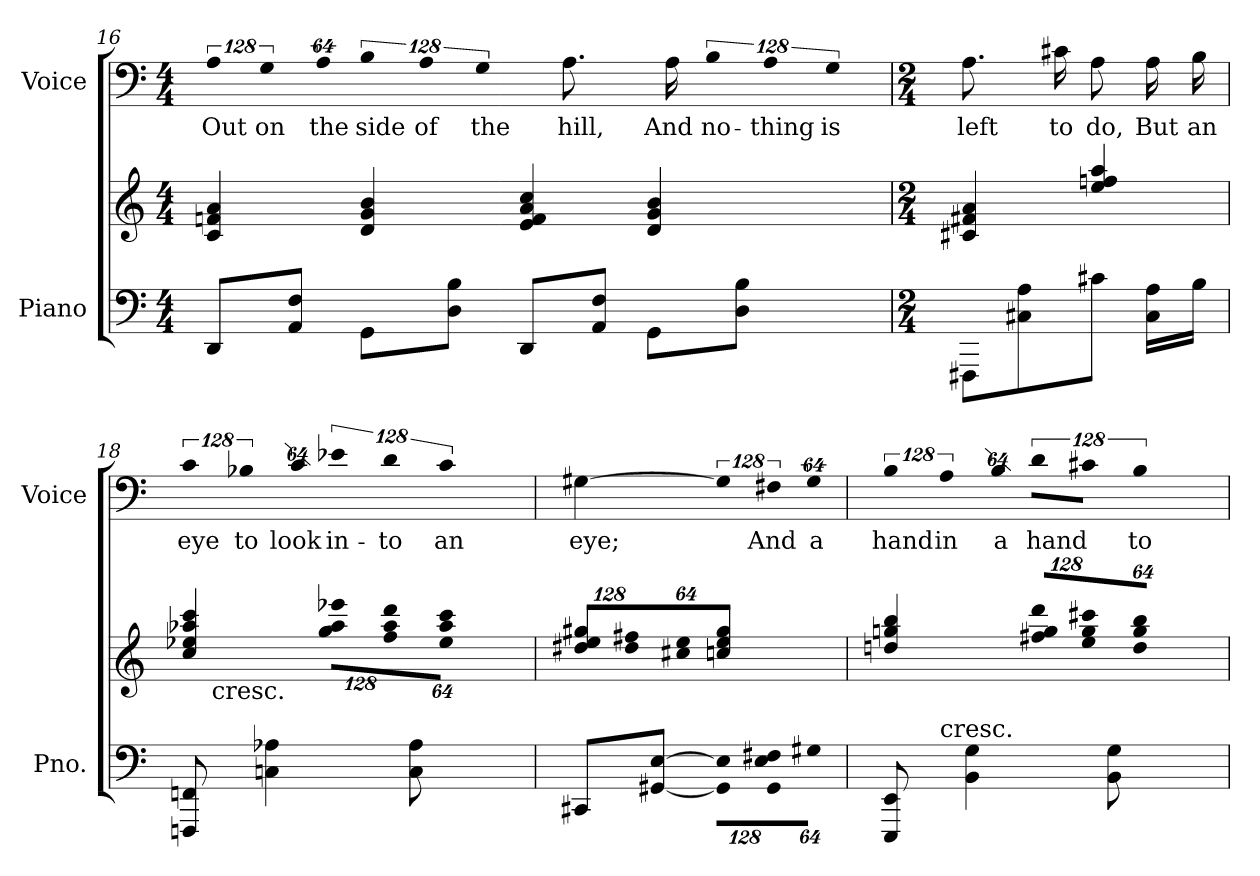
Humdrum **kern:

**kern	**kern	**kern	**text
*part2	*part2	*part1	*part1
*staff3	*staff2	*staff1	*staff1
*I"Piano	*	*I"Voice	*
*I'Pno.	*	*I'Voice	*
!!LO:LB:g=z
*clefF4	*clefG2	*clefF4	*
*k[]	*k[]	*k[]	*
*C:	*C:	*C:	*
*M4/4	*M4/4	*M4/4	*
=16	=16	=16	=16
!	!	!LO:N:vis=8	!
!	!	!	!LO:LY:b:color=#000000
8DDi/L	4ci/ 4fni 4ai	1024%85Ai\	Out
!	!	!LO:N:vis=8	!
!	!	!	!LO:LY:b:color=#000000
.	.	1024%85Gi\	on
8AAi/ 8FiJ	.	.	.
!	!	!LO:N:vis=8	!
!	!	!	!LO:LY:b:color=#000000
.	.	512%43Ai\	the
!	!	!LO:N:vis=8	!
!	!	!	!LO:LY:b:color=#000000
8GGi\L	4di/ 4gi 4bi	1024%85Bi\	side
!	!	!LO:N:vis=8	!
!	!	!	!LO:LY:b:color=#000000
.	.	1024%85Ai\	of
8Di\ 8BiJ	.	.	.
!	!	!LO:N:vis=8	!
!	!	!	!LO:LY:b:color=#000000
.	.	512%43Gi\	the
!	!	!	!LO:LY:b:color=#000000
8DDi/L	4ei/ 4fi 4ai 4cci	8.Ai\	hill,
8AAi/ 8FiJ	.	.	.
!	!	!	!LO:LY:b:color=#000000
.	.	16Ai\	And
!	!	!LO:N:vis=8	!
!	!	!	!LO:LY:b:color=#000000
8GGi\L	4di/ 4gi 4bi	1024%85Bi\	no-
!	!	!LO:N:vis=8	!
!	!	!	!LO:LY:b:color=#000000
.	.	1024%85Ai\	-thing
8Di\ 8BiJ	.	.	.
!	!	!LO:N:vis=8	!
!	!	!	!LO:LY:b:color=#000000
.	.	512%43Gi\	is
=17	=17	=17	=17
*M2/4	*M2/4	*M2/4	*
!	!	!	!LO:LY:b:color=#000000
8FFF#Xi\L	4c#Xi/ 4f#Xi 4ai	8.Ai\	left
*X8ba	*	*	*
8C#Xi\ 8Ai	.	.	.
!	!	!	!LO:LY:b:color=#000000
.	.	16c#Xi\	to
*	*8ba	*	*
!	!	!	!LO:LY:b:color=#000000
8c#Xi\J	4ei/ 4fni 4ai	8Ai\	do,
!	!	!	!LO:LY:b:color=#000000
16C#i\ 16AiLL	.	16Ai\	But
!	!	!	!LO:LY:b:color=#000000
16Bi\JJ	.	16Bi\	an
!!LO:LB:g=z
=18	=18	=18	=18
!	!	!LO:N:vis=8	!
!	!	!	!LO:LY:b:color=#000000
*	*^	*	*
8FFFni/ 8FFni	4ci/ 4e-Xi 4a-Xi 4cci	32ryy	1024%85ci\	eye
.	.	256.ryy	.	.
!	!	!LO:TX:b:t=cresc.	!	!
.	.	4ryy	.	.
!	!	!	!LO:N:vis=8	!
!	!	!	!	!LO:LY:b:color=#000000
.	.	.	1024%85B-Xi\	to
4Cni\ 4A-Xi	.	.	.	.
!	!	!	!LO:N:vis=8	!
!	!	!	!	!LO:LY:b:color=#000000
.	.	.	512%43ci\	look
*	*Xbrackettup	*	*	*
!	!LO:N:vis=8	!	!LO:N:vis=8	!
!	!	!	!	!LO:LY:b:color=#000000
.	1024%85gi\ 1024%85a-i 1024%85ee-XiL	.	1024%85e-Xi\	in-
.	.	8ryy	.	.
!	!LO:N:vis=8	!	!LO:N:vis=8	!
!	!	!	!	!LO:LY:b:color=#000000
.	1024%85fi\ 1024%85a-i 1024%85ddi	.	1024%85di\	-to
8Ci\ 8A-i	.	.	.	.
.	.	16ryy	.	.
!	!LO:N:vis=8	!	!LO:N:vis=8	!
!	!	!	!	!LO:LY:b:color=#000000
.	512%43e-i\ 512%43a-i 512%43cciJ	.	512%43ci\	an
.	.	64ryy	.	.
.	.	128ryy	.	.
.	.	512ryy	.	.
=19	=19	=19	=19	=19
!	!LO:N:vis=8	!	!	!
*	*v	*v	*	*
*	*^	*	*
!	!LO:TX:b:t=dim.	!	!	!
!	!	!	!	!LO:LY:b:color=#000000
*	*v	*v	*	*
8CC#Xi/L	1024%85d#Xi/ 1024%85ei 1024%85g#XiL	[>4G#Xi\	eye;
!	!LO:N:vis=8	!	!
.	1024%85d#i/ 1024%85f#Xi	.	.
[<8GG#Xi/ [>8EiJ	.	.	.
!	!LO:N:vis=8	!	!
.	512%43c#Xi/ 512%43eiJ	.	.
*Xbrackettup	*	*	*
!LO:N:vis=8	!	!LO:N:vis=8	!
1024%85GG#i\] 1024%85Ei]L	4cni/ 4ei 4g#i	1024%85G#i\]	.
!LO:N:vis=8	!	!LO:N:vis=8	!
!	!	!	!LO:LY:b:color=#000000
1024%85GG#i\ 1024%85Ei 1024%85F#Xi	.	1024%85F#Xi\	And
!LO:N:vis=8	!	!LO:N:vis=8	!
!	!	!	!LO:LY:b:color=#000000
512%43G#Xi\J	.	512%43G#i\	a
=20	=20	=20	=20
!	!	!LO:N:vis=8	!
!	!	!	!LO:LY:b:color=#000000
*^	*	*	*
8EEEi/ 8EEi	16ryy	4dni/ 4gni 4bi	1024%85Bi\	hand
.	64ryy	.	.	.
.	256ryy	.	.	.
.	1024ryy	.	.	.
!	!	!	!LO:N:vis=8	!
!	!LO:TX:a:t=cresc.	!	!	!
!	!	!	!	!LO:LY:b:color=#000000
.	4ryy	.	1024%85Ai\	in
*X8ba	*	*	*	*
4BBi\ 4Gi	.	.	.	.
!	!	!	!LO:N:vis=8	!
!	!	!	!	!LO:LY:b:color=#000000
.	.	.	512%43Bi\	a
!	!	!LO:N:vis=8	!LO:N:vis=8	!
!	!	!	!	!LO:LY:b:color=#000000
.	.	1024%85f#Xi/ 1024%85gi 1024%85ddiL	1024%85di\L	hand
!	!	!LO:N:vis=8	!LO:N:vis=8	!
.	8ryy	1024%85ei/ 1024%85gi 1024%85cc#Xi	1024%85c#Xi\J	.
8BBi\ 8Gi	.	.	.	.
*	*	*8ba	*	*
!	!	!LO:N:vis=8	!LO:N:vis=8	!
!	!	!	!	!LO:LY:b:color=#000000
.	.	512%43di/ 512%43gi 512%43biJ	512%43Bi\	to
.	32ryy	.	.	.
.	128ryy	.	.	.
.	512.ryy	.	.	.
*v	*v	*	*	*
=	=	=	=
*-	*-	*-	*-
